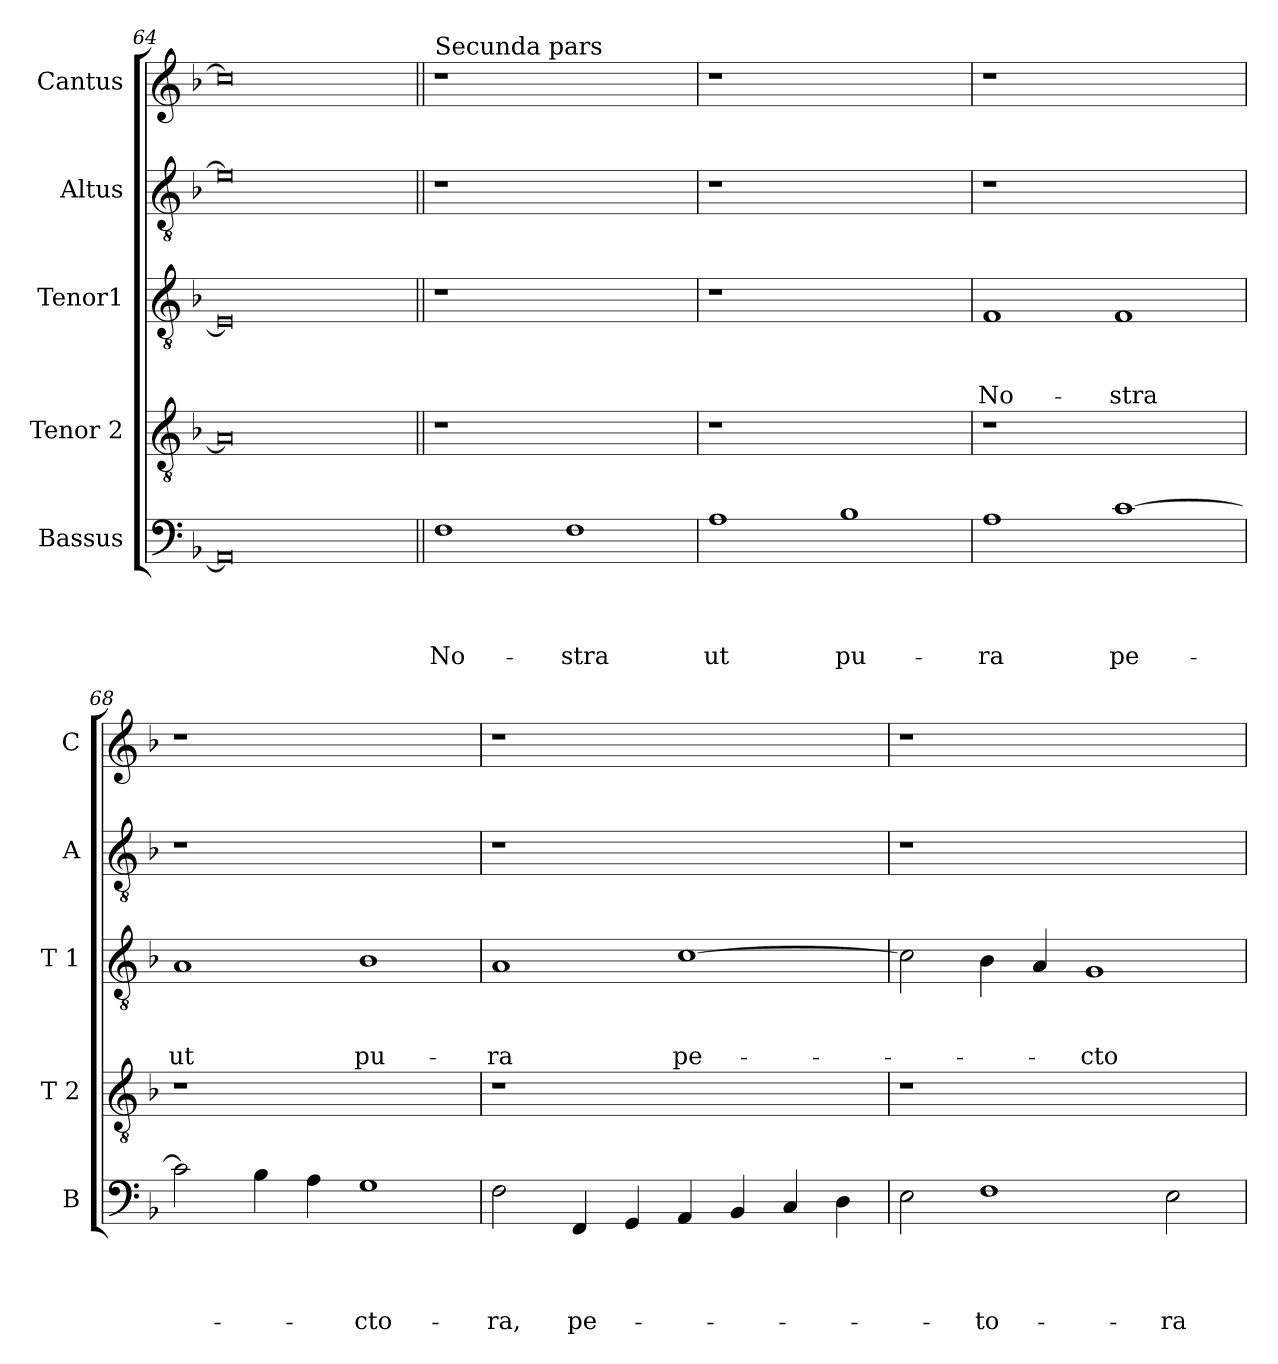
**kern	**text	**text	**text	**text	**kern	**kern	**text	**text	**text	**kern	**kern
*part5	*part5	*part5	*part5	*part5	*part4	*part3	*part3	*part3	*part3	*part2	*part1
*staff5	*staff5	*staff5	*staff5	*staff5	*staff4	*staff3	*staff3	*staff3	*staff3	*staff2	*staff1
*I"Bassus	*	*	*	*	*I"Tenor 2	*I"Tenor1	*	*	*	*I"Altus	*I"Cantus
*I'B	*	*	*	*	*I'T 2	*I'T 1	*	*	*	*I'A	*I'C
*clefF4	*	*	*	*	*clefGv2	*clefGv2	*	*	*	*clefGv2	*clefG2
*k[b-]	*	*	*	*	*k[b-]	*k[b-]	*	*	*	*k[b-]	*k[b-]
*F:	*	*	*	*	*F:	*F:	*	*	*	*F:	*F:
=64	=64	=64	=64	=64	=64	=64	=64	=64	=64	=64	=64
0AA]	.	.	.	.	0A]	0E]	.	.	.	0e]	0cc#]
!!LO:LB:g=z
=65||	=65||	=65||	=65||	=65||	=65||	=65||	=65||	=65||	=65||	=65||	=65||
!	!	!	!	!	!	!	!	!	!	!	!LO:TX:a:t=Secunda pars
!	!	!	!	!LO:LY:b	!	!	!	!	!	!	!
1F	.	.	.	No-	1r	1r	.	.	.	1r	1r
!	!	!	!	!LO:LY:b	!	!	!	!	!	!	!
1F	.	.	.	-stra	1ryy	1ryy	.	.	.	1ryy	1ryy
=66	=66	=66	=66	=66	=66	=66	=66	=66	=66	=66	=66
!	!	!	!	!LO:LY:b	!	!	!	!	!	!	!
1A	.	.	.	ut	1r	1r	.	.	.	1r	1r
!	!	!	!	!LO:LY:b	!	!	!	!	!	!	!
1B-	.	.	.	pu-	1ryy	1ryy	.	.	.	1ryy	1ryy
=67	=67	=67	=67	=67	=67	=67	=67	=67	=67	=67	=67
!	!	!	!	!LO:LY:b	!	!	!	!	!LO:LY:b	!	!
1A	.	.	.	-ra	1r	1F	.	.	No-	1r	1r
!	!	!	!	!LO:LY:b	!	!	!	!	!LO:LY:b	!	!
[1c	.	.	.	pe-	1ryy	1F	.	.	-stra	1ryy	1ryy
=68	=68	=68	=68	=68	=68	=68	=68	=68	=68	=68	=68
!	!	!	!	!	!	!	!	!	!LO:LY:b	!	!
2c\]	.	.	.	.	1r	1A	.	.	ut	1r	1r
4B-\	.	.	.	.	.	.	.	.	.	.	.
4A\	.	.	.	.	.	.	.	.	.	.	.
!	!	!	!	!LO:LY:b	!	!	!	!	!LO:LY:b	!	!
1G	.	.	.	-cto-	1ryy	1B-	.	.	pu-	1ryy	1ryy
=69	=69	=69	=69	=69	=69	=69	=69	=69	=69	=69	=69
!	!	!	!	!LO:LY:b	!	!	!	!	!LO:LY:b	!	!
2F\	.	.	.	-ra,	1r	1A	.	.	-ra	1r	1r
!	!	!	!	!LO:LY:b	!	!	!	!	!	!	!
4FF/	.	.	.	pe-	.	.	.	.	.	.	.
4GG/	.	.	.	.	.	.	.	.	.	.	.
!	!	!	!	!	!	!	!	!	!LO:LY:b	!	!
4AA/	.	.	.	.	1ryy	[1c	.	.	pe-	1ryy	1ryy
4BB-/	.	.	.	.	.	.	.	.	.	.	.
4C/	.	.	.	.	.	.	.	.	.	.	.
4D\	.	.	.	.	.	.	.	.	.	.	.
=70	=70	=70	=70	=70	=70	=70	=70	=70	=70	=70	=70
2E\	.	.	.	.	1r	2c\]	.	.	.	1r	1r
!	!	!	!	!LO:LY:b	!	!	!	!	!	!	!
1F	.	.	.	-to-	.	4B-\	.	.	.	.	.
.	.	.	.	.	.	4A/	.	.	.	.	.
!	!	!	!	!	!	!	!	!	!LO:LY:b	!	!
.	.	.	.	.	1ryy	1G	.	.	-cto-	1ryy	1ryy
!	!	!	!	!LO:LY:b	!	!	!	!	!	!	!
2E\	.	.	.	-ra	.	.	.	.	.	.	.
=	=	=	=	=	=	=	=	=	=	=	=
*-	*-	*-	*-	*-	*-	*-	*-	*-	*-	*-	*-
